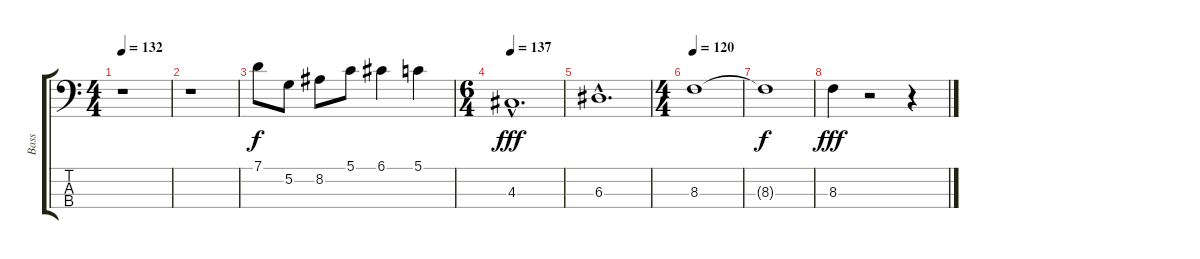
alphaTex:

\track ("Bass" "Bass") {instrument fretlessbass}
\staff {score tabs}
\tuning (G2 D2 A1 E1) {hide}
\ts (4 4)
\tempo 132
\clef f4
\ks c
r.1{dy f} |
r.1 |
7.1.8 5.2.8 8.2.8 5.1.8 6.1.4 5.1.4 |
\ts (6 4)
\tempo 137
4.3{hac}.1{d dy fff} |
6.3{hac}.1{d} |
\ts (4 4)
\tempo 120
8.3.1 |
8.3{t}.1{dy f} |
8.3.4{dy fff} r.2 r.4
